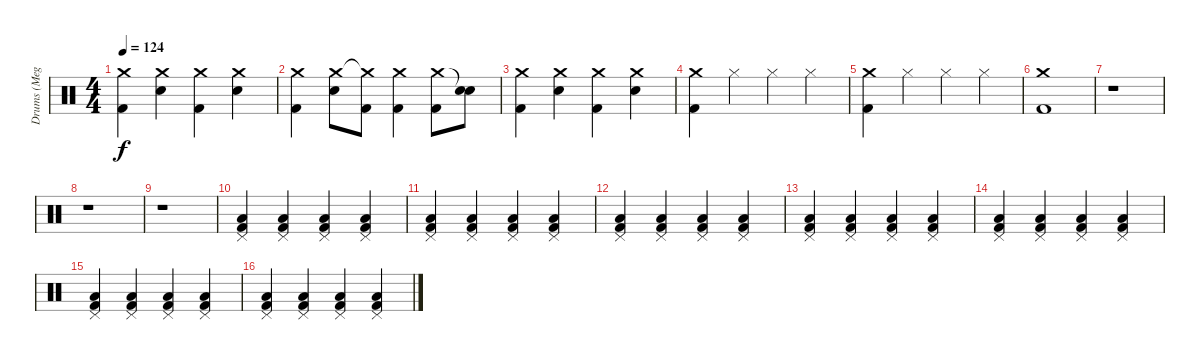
\track ("Drums (Meg White)" "Drums (Meg") {instrument percussion}
\staff {score}
\articulation defaults
\ts (4 4)
\tempo 124
\clef neutral
\ks c
("Crash medium (hit)" "Kick (hit) 2").4{dy f} ("Crash medium (hit)" "Snare (hit) 2").4 ("Crash medium (hit)" "Kick (hit) 2").4 ("Crash medium (hit)" "Snare (hit) 2").4 |
("Crash medium (hit)" "Kick (hit) 2").4 ("Crash medium (hit)" "Snare (hit) 2").8 ("Crash medium (hit)"{t} "Kick (hit) 2").8 ("Crash medium (hit)" "Kick (hit) 2").4 ("Crash medium (hit)" "Kick (hit) 2").8 ("Snare (hit)"{t} "Snare (hit) 2").8 |
("Crash medium (hit)" "Kick (hit) 2").4 ("Crash medium (hit)" "Snare (hit) 2").4 ("Crash medium (hit)" "Kick (hit) 2").4 ("Crash medium (hit)" "Snare (hit) 2").4 |
("Crash medium (hit)" "Kick (hit) 2").4 "Hi-Hat (closed)".4 "Hi-Hat (closed)".4 "Hi-Hat (closed)".4 |
("Crash medium (hit)" "Kick (hit) 2").4 "Hi-Hat (closed)".4 "Hi-Hat (closed)".4 "Hi-Hat (closed)".4 |
("Crash medium (hit)" "Kick (hit) 2").1 |
r.1 |
r.1 |
r.1 |
("Pedal Hi-Hat (hit)" "Low Floor Tom (hit)" "Kick (hit) 2").4 ("Pedal Hi-Hat (hit)" "Low Floor Tom (hit)" "Kick (hit) 2").4 ("Pedal Hi-Hat (hit)" "Low Floor Tom (hit)" "Kick (hit) 2").4 ("Pedal Hi-Hat (hit)" "Low Floor Tom (hit)" "Kick (hit) 2").4 |
("Pedal Hi-Hat (hit)" "Low Floor Tom (hit)" "Kick (hit) 2").4 ("Pedal Hi-Hat (hit)" "Low Floor Tom (hit)" "Kick (hit) 2").4 ("Pedal Hi-Hat (hit)" "Low Floor Tom (hit)" "Kick (hit) 2").4 ("Pedal Hi-Hat (hit)" "Low Floor Tom (hit)" "Kick (hit) 2").4 |
("Pedal Hi-Hat (hit)" "Low Floor Tom (hit)" "Kick (hit) 2").4 ("Pedal Hi-Hat (hit)" "Low Floor Tom (hit)" "Kick (hit) 2").4 ("Pedal Hi-Hat (hit)" "Low Floor Tom (hit)" "Kick (hit) 2").4 ("Pedal Hi-Hat (hit)" "Low Floor Tom (hit)" "Kick (hit) 2").4 |
("Pedal Hi-Hat (hit)" "Low Floor Tom (hit)" "Kick (hit) 2").4 ("Pedal Hi-Hat (hit)" "Low Floor Tom (hit)" "Kick (hit) 2").4 ("Pedal Hi-Hat (hit)" "Low Floor Tom (hit)" "Kick (hit) 2").4 ("Pedal Hi-Hat (hit)" "Low Floor Tom (hit)" "Kick (hit) 2").4 |
("Pedal Hi-Hat (hit)" "Low Floor Tom (hit)" "Kick (hit) 2").4 ("Pedal Hi-Hat (hit)" "Low Floor Tom (hit)" "Kick (hit) 2").4 ("Pedal Hi-Hat (hit)" "Low Floor Tom (hit)" "Kick (hit) 2").4 ("Pedal Hi-Hat (hit)" "Low Floor Tom (hit)" "Kick (hit) 2").4 |
("Pedal Hi-Hat (hit)" "Low Floor Tom (hit)" "Kick (hit) 2").4 ("Pedal Hi-Hat (hit)" "Low Floor Tom (hit)" "Kick (hit) 2").4 ("Pedal Hi-Hat (hit)" "Low Floor Tom (hit)" "Kick (hit) 2").4 ("Pedal Hi-Hat (hit)" "Low Floor Tom (hit)" "Kick (hit) 2").4 |
("Pedal Hi-Hat (hit)" "Low Floor Tom (hit)" "Kick (hit) 2").4 ("Pedal Hi-Hat (hit)" "Low Floor Tom (hit)" "Kick (hit) 2").4 ("Pedal Hi-Hat (hit)" "Low Floor Tom (hit)" "Kick (hit) 2").4 ("Pedal Hi-Hat (hit)" "Low Floor Tom (hit)" "Kick (hit) 2").4
